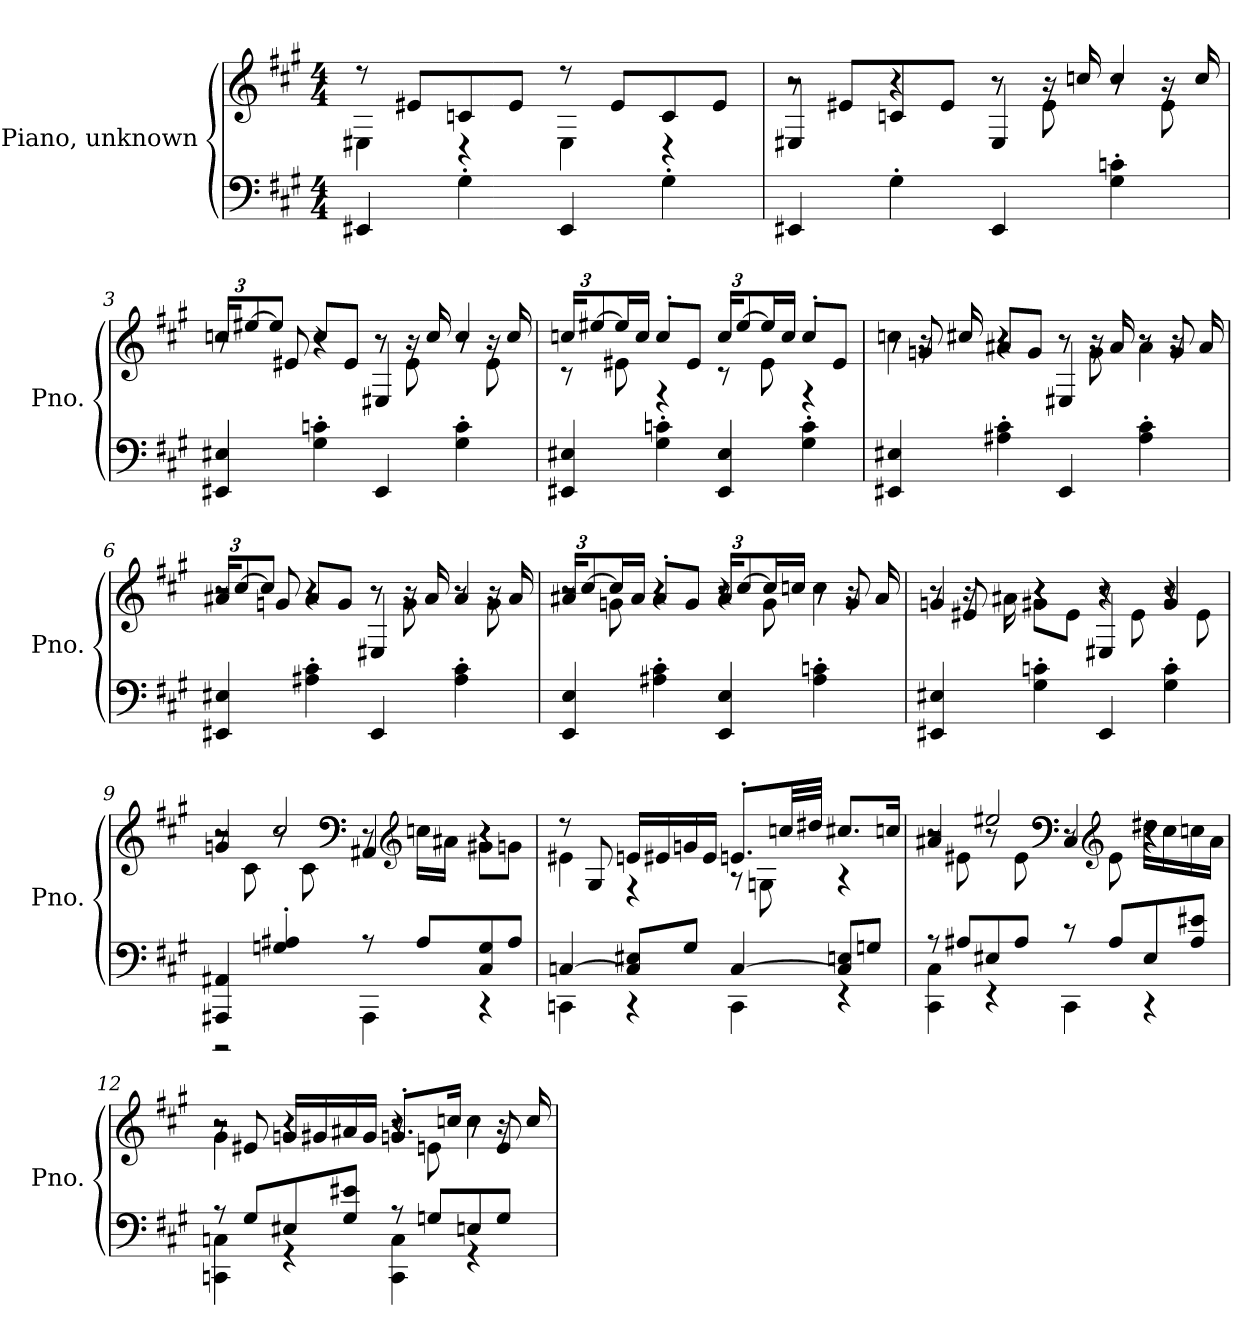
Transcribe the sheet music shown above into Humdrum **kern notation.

**kern	**kern
*part1	*part1
*staff2	*staff1
*I"Piano, unknown	*
*I'Pno.	*
*clefF4	*clefG2
*k[f#c#g#]	*k[f#c#g#]
*M4/4	*M4/4
*MM120	*MM120
=1	=1
*	*^
4EE#X/	8r	4E#X\
.	8e#X/L	.
4G#'\	8cn/	4r
.	8e#/J	.
4EE#/	8r	4E#\
.	8e#/L	.
4G#'\	8c/	4r
.	8e#/J	.
=2	=2	=2
*	*	*^
4EE#X/	8r	2r	4E#X/
.	8e#X/L	.	.
4G#'\	8cn/	.	4r
.	8e#/J	.	.
4EE#/	8r	8r	4E#/
.	16r	8e#\	.
.	16ccn/	.	.
4G#\' 4cn\'	8r	8r	4cc/
.	16r	8e#\	.
.	16cc/	.	.
=3	=3	=3	=3
*	*Xbrackettup	*	*
4EE#X/ 4E#X/	24ccn/KL	2r	8r
.	[12ee#X/	.	.
.	8ee#/J]	.	8e#X/
4G#\' 4cn\'	8cc/L	.	4r
.	8e#/J	.	.
4EE#/	8r	8r	4E#X/
.	16r	8e#\	.
.	16cc/	.	.
4G#\' 4c\'	8r	8r	4cc/
.	16r	8e#\	.
.	16cc/	.	.
*	*	*v	*v
!!LO:LB:g=z
=4	=4	=4
4EE#X/ 4E#X/	24ccn/KL	8r
.	[12ee#X/	.
.	16ee#/L]	8e#X\
.	16cc/JJ	.
4G#\' 4cn\'	8cc'/L	4r
.	8e#/J	.
4EE#/ 4E#/	24cc/KL	8r
.	[12ee#/	.
.	16ee#/L]	8e#\
.	16cc/JJ	.
4G#\' 4c\'	8cc'/L	4r
.	8e#/J	.
=5	=5	=5
*	*	*^
4EE#X/ 4E#X/	8r	4ccn\	8r
.	16r	.	8gn/
.	16cc#X/	.	.
4A#X\' 4c#\'	8a#X/L	4r	4r
.	8g/J	.	.
4EE#/	8r	8r	4E#X/
.	16r	8g\	.
.	16a#/	.	.
4A#\' 4c#\'	8r	4a#\	8r
.	16r	.	8g/
.	16a#/	.	.
!!LO:LB:g=z	!!	!!
=6	=6	=6	=6
4EE#X/ 4E#X/	24a#X/KL	2r	8r
.	[12cc#/	.	.
.	8cc#/J]	.	8gn/
4A#X\' 4c#\'	8a#/L	.	4r
.	8g/J	.	.
4EE#/	8r	8r	4E#X/
.	16r	8g\	.
.	16a#/	.	.
4A#\' 4c#\'	8r	8r	4a#/
.	16r	8g\	.
.	16a#/	.	.
=7	=7	=7	=7
4EE/ 4E/	24a#X/KL	8r	2r
.	[12cc#/	.	.
.	16cc#/L]	8gn\	.
.	16a#/JJ	.	.
4A#X\' 4c#\'	8a#'/L	4r	.
.	8g/J	.	.
4EE/ 4E/	24a#/KL	8r	4r
.	[12cc#/	.	.
.	16cc#/L]	8g\	.
.	16ccn/JJ	.	.
4A#\' 4cn\'	8r	4cc\	8r
.	16r	.	8g/
.	16a#/	.	.
!!LO:LB:g=z	!!	!!
=8	=8	=8	=8
4EE#X/ 4E#X/	4gn/	8r	8r
.	.	16r	8e#X/
.	.	16a#X\	.
4G#\' 4cn\'	4r	8g#X\L	4r
.	.	8e#\J	.
4EE#/	4r	8r	4E#X/
.	.	8e#\	.
4G#\' 4c\'	4g#/	8r	4r
.	.	8e#\	.
=9	=9	=9	=9
*^	*	*	*
4AAA#X/ 4AA#X/	2r	4gn/	8r	2r
.	.	.	8c#\	.
4Gn/' 4A#X/'	.	2cc#/	8r	.
.	.	.	8c#\	.
*	*	*clefF4	*	*
8r	4AAA#\	.	8r	4AA#X/
*	*	*clefG2	*	*
8A#/L	.	.	16ccn\LL	.
.	.	.	16a#X\JJ	.
8C#/ 8G/	4r	4r	8g#X\L	4r
8A#/J	.	.	8gn\J	.
*	*	*	*v	*v
!!LO:LB:g=z
=10	=10	=10	=10
[4Cn/	4CCn\	8r	4e#X\
.	.	8G#/	.
8C/] 8E#X/L	4r	16en/LL	4r
.	.	16e#X/	.
8G#/J	.	16gn/	.
.	.	16e#/JJ	.
[4C/	4CC\	8.en'/L	8r
.	.	.	8Gn\
.	.	32ccn/LL	.
.	.	32dd#X/JJJ	.
8C/] 8En/L	4r	8.cc#X/L	4r
8Gn/J	.	.	.
.	.	16ccn/Jk	.
=11	=11	=11	=11
*	*	*	*^
8r	4CC#\ 4C#\	4a#X/	8r	2r
8A#X/L	.	.	8e#X\	.
8E#X/	4r	2ee#X/	8r	.
8A#/J	.	.	8e#\	.
*	*	*clefF4	*	*
8r	4CC#\	.	8r	4C#/
*	*	*clefG2	*	*
8A#/L	.	.	8e#\	.
8E#/	4r	4r	16dd#X\LL	4r
.	.	.	16cc#\	.
8A#/ 8e#X/J	.	.	16ccn\	.
.	.	.	16a#\JJ	.
!!LO:LB:g=z	!!	!!
=12	=12	=12	=12	=12
8r	4CCn\ 4Cn\	8r	4g#\	2r
8G#/L	.	8e#X/	.	.
8E#X/	4r	16gn/LL	4r	.
.	.	16g#X/	.	.
8G#/ 8e#X/J	.	16a#X/	.	.
.	.	16g#/JJ	.	.
8r	4CC\ 4C\	8.gn'/L	8r	4r
8Gn/L	.	.	8en\	.
.	.	16ccn/Jk	.	.
8En/	4r	8r	4cc\	8r
8G/J	.	16r	.	8e/
.	.	16cc/	.	.
*v	*v	*	*	*
*	*v	*v	*v
=	=
*-	*-
